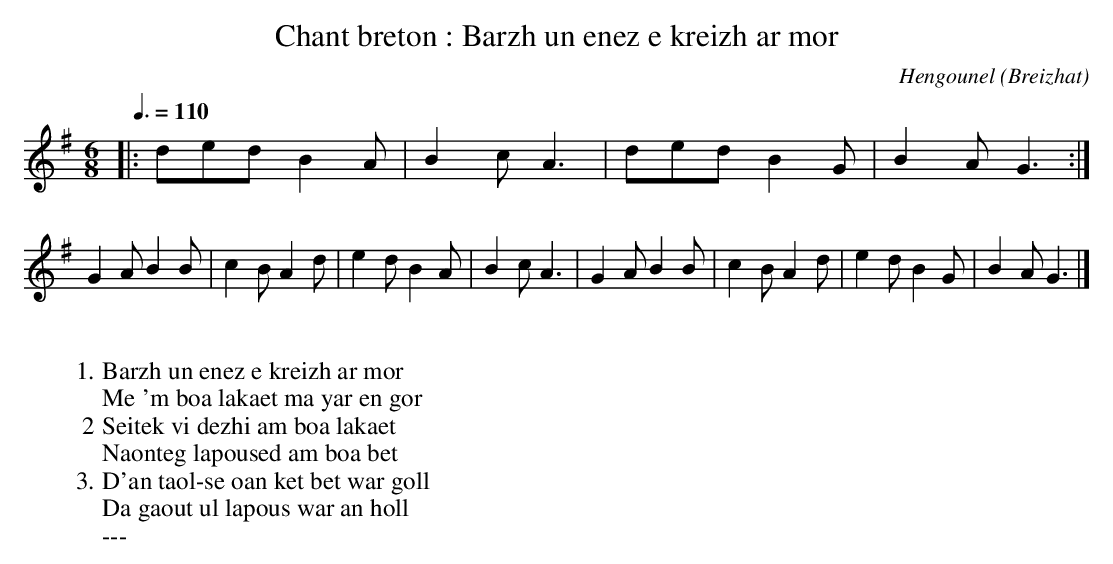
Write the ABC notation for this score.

X:1
T:Chant breton : Barzh un enez e kreizh ar mor
C:Hengounel
O:Breizhat
Q:3/8=110
M:6/8
L:1/8
K:G
|: ded B2A | B2c A3 | ded B2G | B2A G3 :|
G2A B2B | c2B A2d | e2d B2A | B2c A3 | G2A B2B | c2B A2d | e2d B2G | B2A G3 |]
W:
W:1. Barzh un enez e kreizh ar mor
W:   Me 'm boa lakaet ma yar en gor
W:2  Seitek vi dezhi am boa lakaet
W:   Naonteg lapoused am boa bet
W:3. D'an taol-se oan ket bet war goll
W:   Da gaout ul lapous war an holl
W:---
